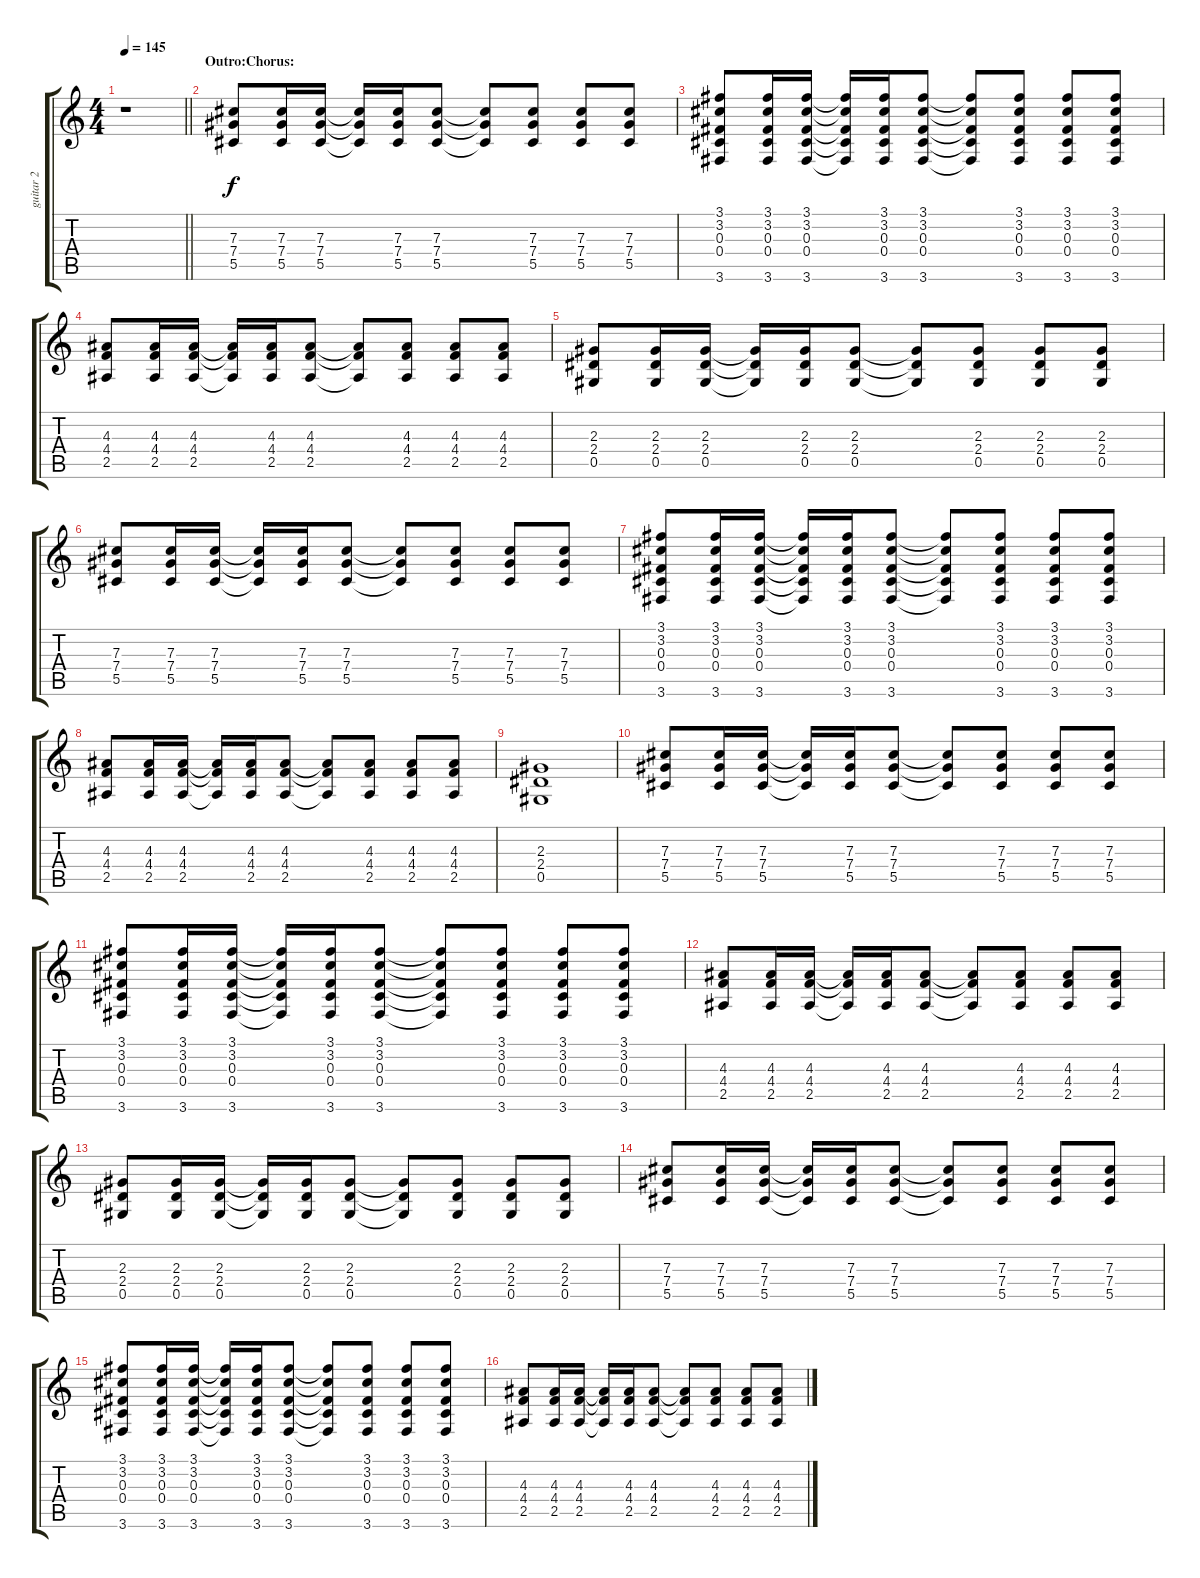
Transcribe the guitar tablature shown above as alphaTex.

\track ("guitar 2" "guitar 2") {instrument distortionguitar}
\staff {score tabs}
\tuning (Eb4 Bb3 Gb3 Db3 Ab2 Eb2) {hide}
\ts (4 4)
\tempo 145
\clef g2
\barLineRight lightlight
\ks c
r.1{dy f} |
\section ("" "Outro:Chorus:")
(7.3 7.4 5.5).8{volume 11} (7.3 7.4 5.5).16 (7.3 7.4 5.5).16 (7.3{t} 7.4{t} 5.5{t}).16 (7.3 7.4 5.5).16 (7.3 7.4 5.5).8 (7.3{t} 7.4{t} 5.5{t}).8 (7.3 7.4 5.5).8 (7.3 7.4 5.5).8 (7.3 7.4 5.5).8 |
(3.1 3.2 0.3 0.4 3.6).8 (3.1 3.2 0.3 0.4 3.6).16 (3.1 3.2 0.3 0.4 3.6).16 (3.1{t} 3.2{t} 0.3{t} 0.4{t} 3.6{t}).16 (3.1 3.2 0.3 0.4 3.6).16 (3.1 3.2 0.3 0.4 3.6).8 (3.1{t} 3.2{t} 0.3{t} 0.4{t} 3.6{t}).8 (3.1 3.2 0.3 0.4 3.6).8 (3.1 3.2 0.3 0.4 3.6).8 (3.1 3.2 0.3 0.4 3.6).8 |
(4.3 4.4 2.5).8 (4.3 4.4 2.5).16 (4.3 4.4 2.5).16 (4.3{t} 4.4{t} 2.5{t}).16 (4.3 4.4 2.5).16 (4.3 4.4 2.5).8 (4.3{t} 4.4{t} 2.5{t}).8 (4.3 4.4 2.5).8 (4.3 4.4 2.5).8 (4.3 4.4 2.5).8 |
(2.3 2.4 0.5).8 (2.3 2.4 0.5).16 (2.3 2.4 0.5).16 (2.3{t} 2.4{t} 0.5{t}).16 (2.3 2.4 0.5).16 (2.3 2.4 0.5).8 (2.3{t} 2.4{t} 0.5{t}).8 (2.3 2.4 0.5).8 (2.3 2.4 0.5).8 (2.3 2.4 0.5).8 |
(7.3 7.4 5.5).8 (7.3 7.4 5.5).16 (7.3 7.4 5.5).16 (7.3{t} 7.4{t} 5.5{t}).16 (7.3 7.4 5.5).16 (7.3 7.4 5.5).8 (7.3{t} 7.4{t} 5.5{t}).8 (7.3 7.4 5.5).8 (7.3 7.4 5.5).8 (7.3 7.4 5.5).8 |
(3.1 3.2 0.3 0.4 3.6).8 (3.1 3.2 0.3 0.4 3.6).16 (3.1 3.2 0.3 0.4 3.6).16 (3.1{t} 3.2{t} 0.3{t} 0.4{t} 3.6{t}).16 (3.1 3.2 0.3 0.4 3.6).16 (3.1 3.2 0.3 0.4 3.6).8 (3.1{t} 3.2{t} 0.3{t} 0.4{t} 3.6{t}).8 (3.1 3.2 0.3 0.4 3.6).8 (3.1 3.2 0.3 0.4 3.6).8 (3.1 3.2 0.3 0.4 3.6).8 |
(4.3 4.4 2.5).8 (4.3 4.4 2.5).16 (4.3 4.4 2.5).16 (4.3{t} 4.4{t} 2.5{t}).16 (4.3 4.4 2.5).16 (4.3 4.4 2.5).8 (4.3{t} 4.4{t} 2.5{t}).8 (4.3 4.4 2.5).8 (4.3 4.4 2.5).8 (4.3 4.4 2.5).8 |
(2.3 2.4 0.5).1 |
(7.3 7.4 5.5).8 (7.3 7.4 5.5).16 (7.3 7.4 5.5).16 (7.3{t} 7.4{t} 5.5{t}).16 (7.3 7.4 5.5).16 (7.3 7.4 5.5).8 (7.3{t} 7.4{t} 5.5{t}).8 (7.3 7.4 5.5).8 (7.3 7.4 5.5).8 (7.3 7.4 5.5).8 |
(3.1 3.2 0.3 0.4 3.6).8 (3.1 3.2 0.3 0.4 3.6).16 (3.1 3.2 0.3 0.4 3.6).16 (3.1{t} 3.2{t} 0.3{t} 0.4{t} 3.6{t}).16 (3.1 3.2 0.3 0.4 3.6).16 (3.1 3.2 0.3 0.4 3.6).8 (3.1{t} 3.2{t} 0.3{t} 0.4{t} 3.6{t}).8 (3.1 3.2 0.3 0.4 3.6).8 (3.1 3.2 0.3 0.4 3.6).8 (3.1 3.2 0.3 0.4 3.6).8 |
(4.3 4.4 2.5).8 (4.3 4.4 2.5).16 (4.3 4.4 2.5).16 (4.3{t} 4.4{t} 2.5{t}).16 (4.3 4.4 2.5).16 (4.3 4.4 2.5).8 (4.3{t} 4.4{t} 2.5{t}).8 (4.3 4.4 2.5).8 (4.3 4.4 2.5).8 (4.3 4.4 2.5).8 |
(2.3 2.4 0.5).8 (2.3 2.4 0.5).16 (2.3 2.4 0.5).16 (2.3{t} 2.4{t} 0.5{t}).16 (2.3 2.4 0.5).16 (2.3 2.4 0.5).8 (2.3{t} 2.4{t} 0.5{t}).8 (2.3 2.4 0.5).8 (2.3 2.4 0.5).8 (2.3 2.4 0.5).8 |
(7.3 7.4 5.5).8 (7.3 7.4 5.5).16 (7.3 7.4 5.5).16 (7.3{t} 7.4{t} 5.5{t}).16 (7.3 7.4 5.5).16 (7.3 7.4 5.5).8 (7.3{t} 7.4{t} 5.5{t}).8 (7.3 7.4 5.5).8 (7.3 7.4 5.5).8 (7.3 7.4 5.5).8 |
(3.1 3.2 0.3 0.4 3.6).8 (3.1 3.2 0.3 0.4 3.6).16 (3.1 3.2 0.3 0.4 3.6).16 (3.1{t} 3.2{t} 0.3{t} 0.4{t} 3.6{t}).16 (3.1 3.2 0.3 0.4 3.6).16 (3.1 3.2 0.3 0.4 3.6).8 (3.1{t} 3.2{t} 0.3{t} 0.4{t} 3.6{t}).8 (3.1 3.2 0.3 0.4 3.6).8 (3.1 3.2 0.3 0.4 3.6).8 (3.1 3.2 0.3 0.4 3.6).8 |
(4.3 4.4 2.5).8 (4.3 4.4 2.5).16 (4.3 4.4 2.5).16 (4.3{t} 4.4{t} 2.5{t}).16 (4.3 4.4 2.5).16 (4.3 4.4 2.5).8 (4.3{t} 4.4{t} 2.5{t}).8 (4.3 4.4 2.5).8 (4.3 4.4 2.5).8 (4.3 4.4 2.5).8
